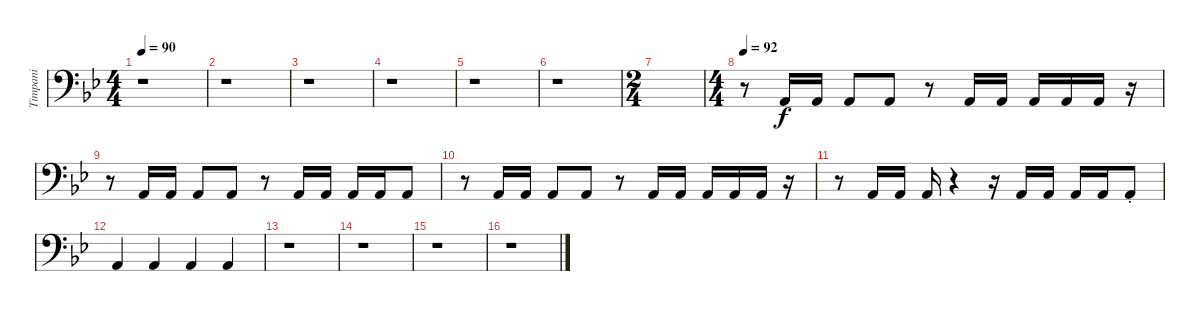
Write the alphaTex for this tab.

\track ("Timpani" "Timpani") {instrument timpani}
\staff {score}
\tuning (C3 G2 D2 A1 E1 F0) {hide}
\ts (4 4)
\tempo 90
\clef f4
\ks gminor
r.1{dy f} |
r.1 |
r.1 |
r.1 |
r.1 |
r.1 |
\ts (2 4)
|
\ts (4 4)
\tempo 92
r.8 7.3.16 7.3.16 7.3.8 7.3.8 r.8 7.3.16 7.3.16 7.3.16 7.3.16 7.3.16 r.16 |
r.8 7.3.16 7.3.16 7.3.8 7.3.8 r.8 7.3.16 7.3.16 7.3.16 7.3.16 7.3.8 |
r.8 7.3.16 7.3.16 7.3.8 7.3.8 r.8 7.3.16 7.3.16 7.3.16 7.3.16 7.3.16 r.16 |
r.8 7.3.16 7.3.16 7.3.16 r.4 r.16 7.3.16 7.3.16 7.3.16 7.3.16 7.3{st}.8 |
7.3.4 7.3.4 7.3.4 7.3.4 |
r.1 |
r.1 |
r.1 |
r.1
